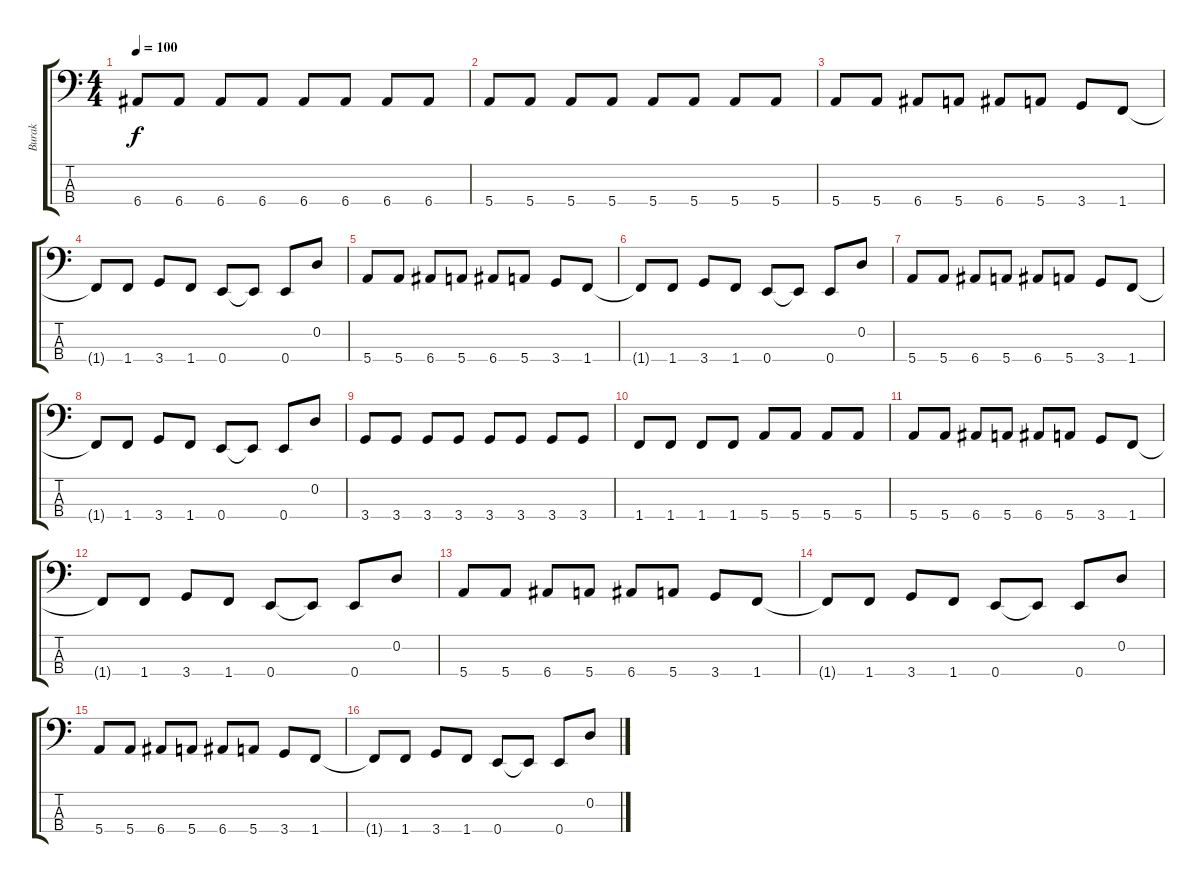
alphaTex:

\track ("Burak" "Burak") {instrument electricbassfinger bank 1}
\staff {score tabs}
\tuning (G2 D2 A1 E1) {hide}
\ts (4 4)
\tempo 100
\clef f4
\ks c
6.4.8{dy f} 6.4.8 6.4.8 6.4.8 6.4.8 6.4.8 6.4.8 6.4.8 |
5.4.8 5.4.8 5.4.8 5.4.8 5.4.8 5.4.8 5.4.8 5.4.8 |
5.4.8 5.4.8 6.4.8 5.4.8 6.4.8 5.4.8 3.4.8 1.4.8 |
1.4{t}.8 1.4.8 3.4.8 1.4.8 0.4.8 0.4{t}.8 0.4.8 0.2.8 |
5.4.8 5.4.8 6.4.8 5.4.8 6.4.8 5.4.8 3.4.8 1.4.8 |
1.4{t}.8 1.4.8 3.4.8 1.4.8 0.4.8 0.4{t}.8 0.4.8 0.2.8 |
5.4.8 5.4.8 6.4.8 5.4.8 6.4.8 5.4.8 3.4.8 1.4.8 |
1.4{t}.8 1.4.8 3.4.8 1.4.8 0.4.8 0.4{t}.8 0.4.8 0.2.8 |
3.4.8 3.4.8 3.4.8 3.4.8 3.4.8 3.4.8 3.4.8 3.4.8 |
1.4.8 1.4.8 1.4.8 1.4.8 5.4.8 5.4.8 5.4.8 5.4.8 |
5.4.8 5.4.8 6.4.8 5.4.8 6.4.8 5.4.8 3.4.8 1.4.8 |
1.4{t}.8 1.4.8 3.4.8 1.4.8 0.4.8 0.4{t}.8 0.4.8 0.2.8 |
5.4.8 5.4.8 6.4.8 5.4.8 6.4.8 5.4.8 3.4.8 1.4.8 |
1.4{t}.8 1.4.8 3.4.8 1.4.8 0.4.8 0.4{t}.8 0.4.8 0.2.8 |
5.4.8 5.4.8 6.4.8 5.4.8 6.4.8 5.4.8 3.4.8 1.4.8 |
1.4{t}.8 1.4.8 3.4.8 1.4.8 0.4.8 0.4{t}.8 0.4.8 0.2.8
